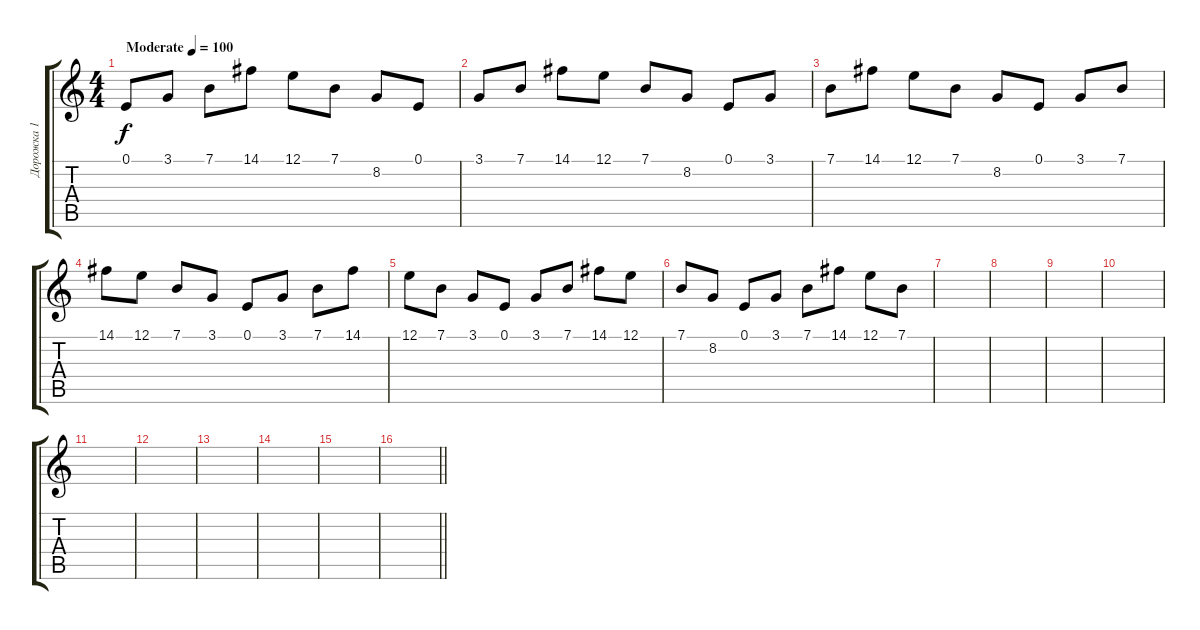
\track ("Дорожка 1" "Дорожка 1") {instrument electricpiano1}
\staff {score tabs}
\tuning (E4 B3 G3 D3 A2 E2) {hide}
\ts (4 4)
\tempo (100 "Moderate")
\clef g2
\ks c
0.1.8{dy f instrument electricpiano1} 3.1.8 7.1.8 14.1.8 12.1.8 7.1.8 8.2.8 0.1.8 |
3.1.8 7.1.8 14.1.8 12.1.8 7.1.8 8.2.8 0.1.8 3.1.8 |
7.1.8 14.1.8 12.1.8 7.1.8 8.2.8 0.1.8 3.1.8 7.1.8 |
14.1.8 12.1.8 7.1.8 3.1.8 0.1.8 3.1.8 7.1.8 14.1.8 |
12.1.8 7.1.8 3.1.8 0.1.8 3.1.8 7.1.8 14.1.8 12.1.8 |
7.1.8 8.2.8 0.1.8 3.1.8 7.1.8 14.1.8 12.1.8 7.1.8 |
|
|
|
|
|
|
|
|
|
\barLineRight lightlight
